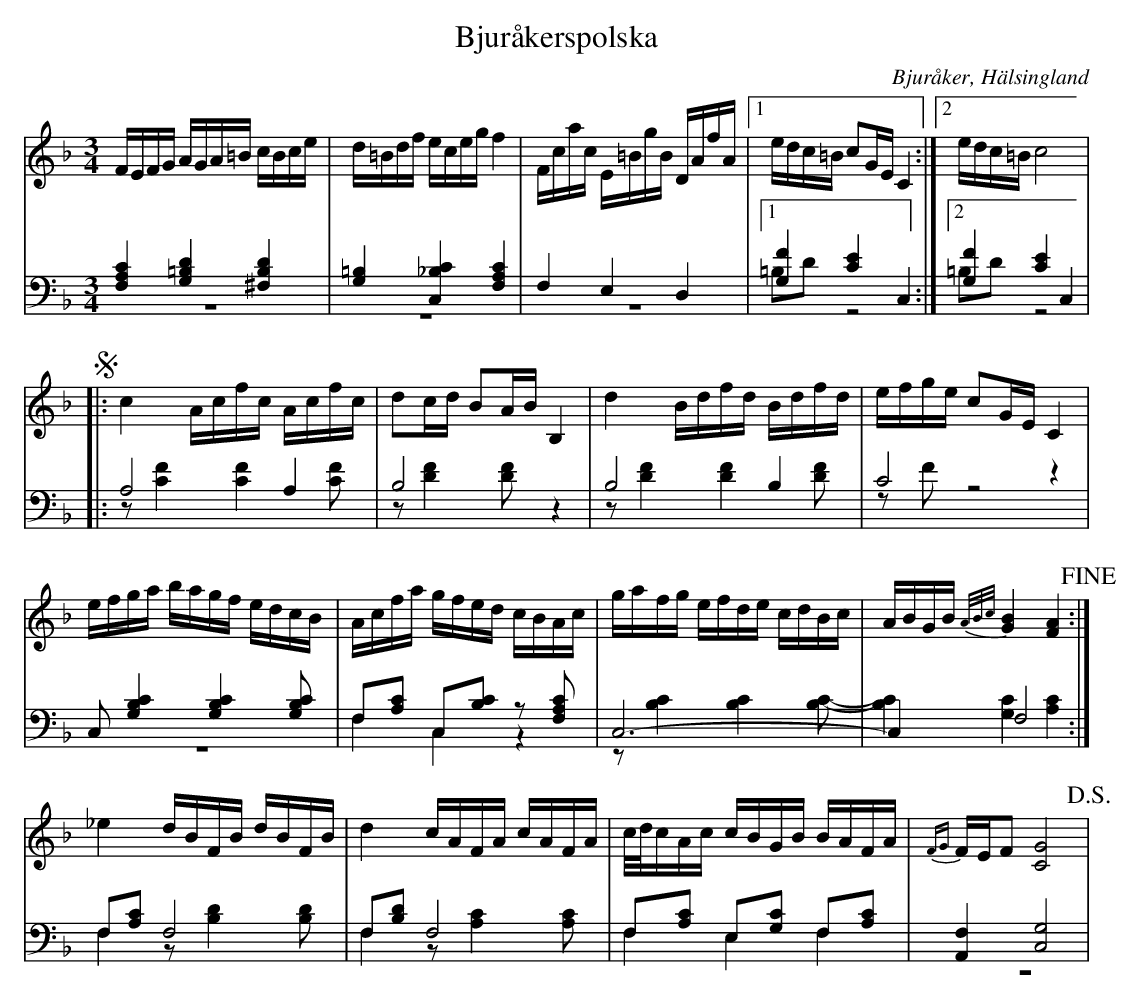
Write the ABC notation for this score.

X:1
T: Bjuråkerspolska
O: Bjuråker, Hälsingland
M: 3/4
L: 1/16
K: F
V:1
V:2
V:3 merge
V:1
FEFG AGA=B cBce|d=Bdf eceg f4|Fcac E=BgB DAfA|1 edc=B c2GE C4:|2 edc=B c8 |
!segno! |:c4 Acfc Acfc|d2cd B2AB B,4|d4 Bdfd Bdfd|efge c2GE C4|
efga bagf edcB|Acfa gfed cBAc|gafg efde cdBc|ABGB {A/B/c/}[G4B4] [F4A4] !fine!:|
_e4 dBFB dBFB|d4 cAFA cAFA|c/d/cAc cBGB BAFA|{FG}FEF2 [C8G8] !D.S.!|
V:2 clef=bass
[F,4A,4C4] [G,4=B,4D4] [^F,4B,4D4]|[G,4=B,4] [C,4_B,4C4] [F,4A,4C4]|F,4 E,4 D,4|1 [G,4F4] [C4E4] C,4:|2 [G,4F4] [C4E4] C,4 |
|:A,8 A,4|B,8 z4|B,8  B,4|C8 z4|
C,2 [G,4B,4C4] [G,4B,4C4] [G,2B,2C2]|F,2[A,2C2] C,2[B,2C2] z2 [F,2A,2C2]|C,12-|C,4 F,8:|
F,2[A,2C2] F,8|F,2[B,2D2] F,8|F,2[A,2C2] E,2[G,2C2] F,2[A,2C2]|[A,,4F,4] [C,8G,8] |
V:3 clef=bass
z12|z12|z12|1 =B,2D2 z8:|2 =B,2D2 z8|
|:z2 [C4F4] [C4F4] [C2F2]|z2 [D4F4] [D2F2] z4|z2 [D4F4] [D4F4] [D2F2]|z2 F2 z8|
z12|F,4 C,4 z4|z2 [B,4C4] [B,4C4] [B,2C2]-|[B,4C4] [G,4C4] [A,4C4]:|
F,4 z2 [B,4D4] [B,2D2]|F,4 z2 [A,4C4] [A,2C2]|F,4 E,4 F,4|z12|
